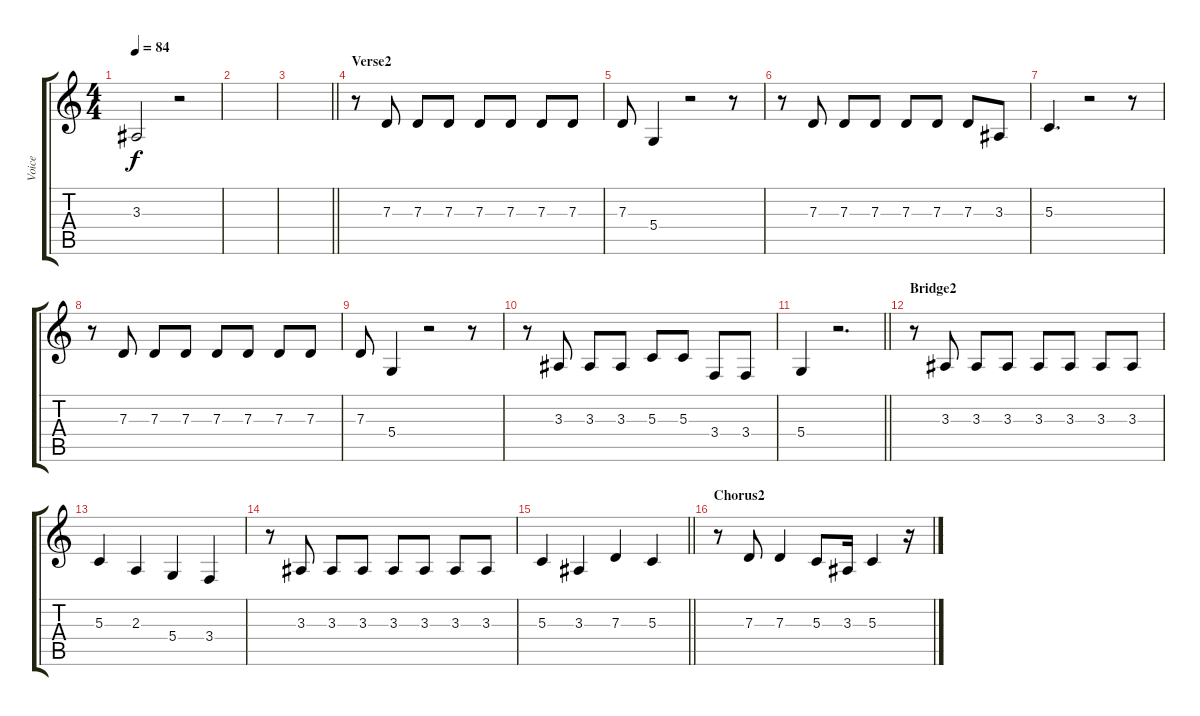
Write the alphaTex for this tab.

\track ("Voice" "Voice") {instrument lead6voice}
\staff {score tabs}
\tuning (E4 B3 G3 D3 A2 E2) {hide}
\ts (4 4)
\tempo 84
\clef g2
\ks c
3.3.2{dy f} r.2 |
|
\barLineRight lightlight
|
\section ("" "Verse2")
r.8 7.3.8 7.3.8 7.3.8 7.3.8 7.3.8 7.3.8 7.3.8 |
7.3.8 5.4.4 r.2 r.8 |
r.8 7.3.8 7.3.8 7.3.8 7.3.8 7.3.8 7.3.8 3.3.8 |
5.3.4{d} r.2 r.8 |
r.8 7.3.8 7.3.8 7.3.8 7.3.8 7.3.8 7.3.8 7.3.8 |
7.3.8 5.4.4 r.2 r.8 |
r.8 3.3.8 3.3.8 3.3.8 5.3.8 5.3.8 3.4.8 3.4.8 |
\barLineRight lightlight
5.4.4 r.2{d} |
\section ("" "Bridge2")
r.8 3.3.8 3.3.8 3.3.8 3.3.8 3.3.8 3.3.8 3.3.8 |
5.3.4 2.3.4 5.4.4 3.4.4 |
r.8 3.3.8 3.3.8 3.3.8 3.3.8 3.3.8 3.3.8 3.3.8 |
\barLineRight lightlight
5.3.4 3.3.4 7.3.4 5.3.4 |
\section ("" "Chorus2")
r.8 7.3.8 7.3.4 5.3.8 3.3.16 5.3.4 r.16
